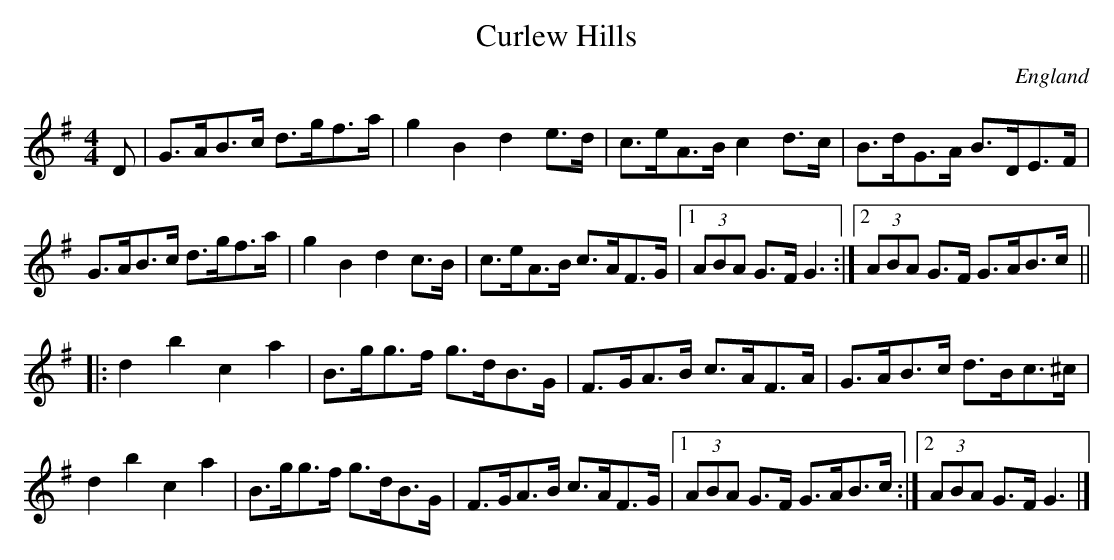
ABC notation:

X:1
T:Curlew Hills
M:4/4
O:England
K:G
D| G>AB>c d>gf>a | g2B2 d2e>d | c>eA>B c2d>c | B>dG>A B>DE>F |
G>AB>c d>gf>a | g2B2 d2c>B | c>eA>B c>AF>G |1 (3ABA G>F G3 :|2 (3ABA G>F G>AB>c||
|:d2b2c2a2 | B>gg>f g>dB>G |F>GA>B c>AF>A | G>AB>c d>Bc>^c |
d2b2c2a2 | B>gg>f g>dB>G | F>GA>B c>AF>G |1 (3ABA G>F G>AB>c :|2 (3ABA G>F G3|]
